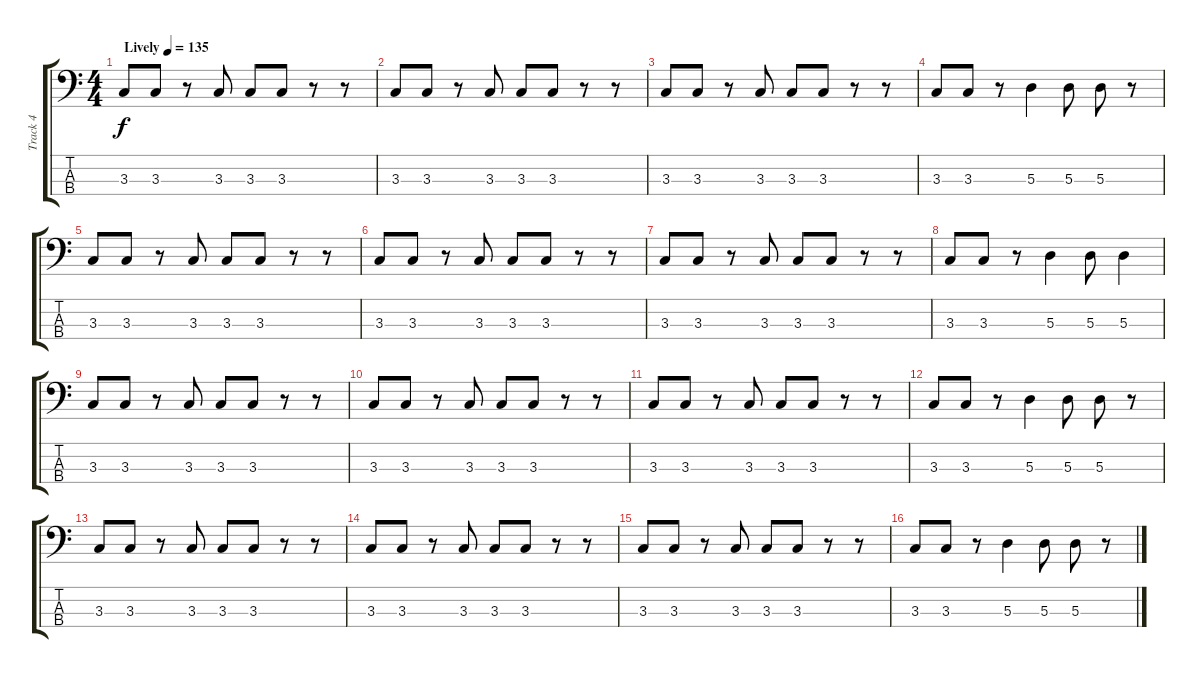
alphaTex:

\track ("Track 4" "Track 4") {instrument electricbassfinger}
\staff {score tabs}
\tuning (G2 D2 A1 E1) {hide}
\ts (4 4)
\tempo (135 "Lively")
\clef f4
\ks c
3.3.8{dy f instrument electricbassfinger} 3.3.8 r.8 3.3.8 3.3.8 3.3.8 r.8 r.8 |
3.3.8 3.3.8 r.8 3.3.8 3.3.8 3.3.8 r.8 r.8 |
3.3.8 3.3.8 r.8 3.3.8 3.3.8 3.3.8 r.8 r.8 |
3.3.8 3.3.8 r.8 5.3.4 5.3.8 5.3.8 r.8 |
3.3.8 3.3.8 r.8 3.3.8 3.3.8 3.3.8 r.8 r.8 |
3.3.8 3.3.8 r.8 3.3.8 3.3.8 3.3.8 r.8 r.8 |
3.3.8 3.3.8 r.8 3.3.8 3.3.8 3.3.8 r.8 r.8 |
3.3.8 3.3.8 r.8 5.3.4 5.3.8 5.3.4 |
3.3.8 3.3.8 r.8 3.3.8 3.3.8 3.3.8 r.8 r.8 |
3.3.8 3.3.8 r.8 3.3.8 3.3.8 3.3.8 r.8 r.8 |
3.3.8 3.3.8 r.8 3.3.8 3.3.8 3.3.8 r.8 r.8 |
3.3.8 3.3.8 r.8 5.3.4 5.3.8 5.3.8 r.8 |
3.3.8 3.3.8 r.8 3.3.8 3.3.8 3.3.8 r.8 r.8 |
3.3.8 3.3.8 r.8 3.3.8 3.3.8 3.3.8 r.8 r.8 |
3.3.8 3.3.8 r.8 3.3.8 3.3.8 3.3.8 r.8 r.8 |
3.3.8 3.3.8 r.8 5.3.4 5.3.8 5.3.8 r.8
